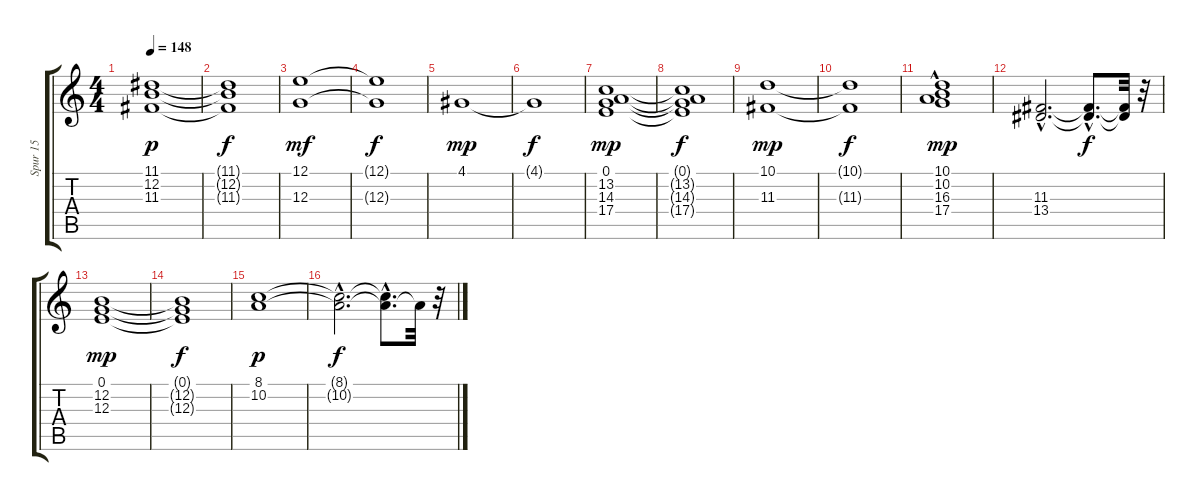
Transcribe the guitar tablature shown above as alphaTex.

\track ("Spur 15" "Spur 15") {instrument rockorgan}
\staff {score tabs}
\tuning (E4 B3 G3 D3 A2 E2) {hide}
\ts (4 4)
\tempo 148
\clef g2
\ks c
(11.1 12.2 11.3).1{dy p} |
(11.1{t} 12.2{t} 11.3{t}).1{dy f} |
(12.1 12.3).1{dy mf} |
(12.1{t} 12.3{t}).1{dy f} |
4.1.1{dy mp} |
4.1{t}.1{dy f} |
(0.1 13.2 14.3 17.4).1{dy mp} |
(0.1{t} 13.2{t} 14.3{t} 17.4{t}).1{dy f} |
(10.1 11.3).1{dy mp} |
(10.1{t} 11.3{t}).1{dy f} |
(10.1{hac} 10.2 16.3 17.4{hac}).1{dy mp} |
(11.3{hac} 13.4{hac}).2{d} (11.3{hac t} 13.4{hac t}).8{d dy f} (11.3{t} 13.4{t}).32 r.32 |
(0.1 12.2 12.3).1{dy mp} |
(0.1{t} 12.2{t} 12.3{t}).1{dy f} |
(8.1 10.2).1{dy p} |
(8.1{hac t} 10.2{hac t}).2{d dy f} (8.1{t} 10.2{hac t}).8{d} 10.2{t}.32 r.32
